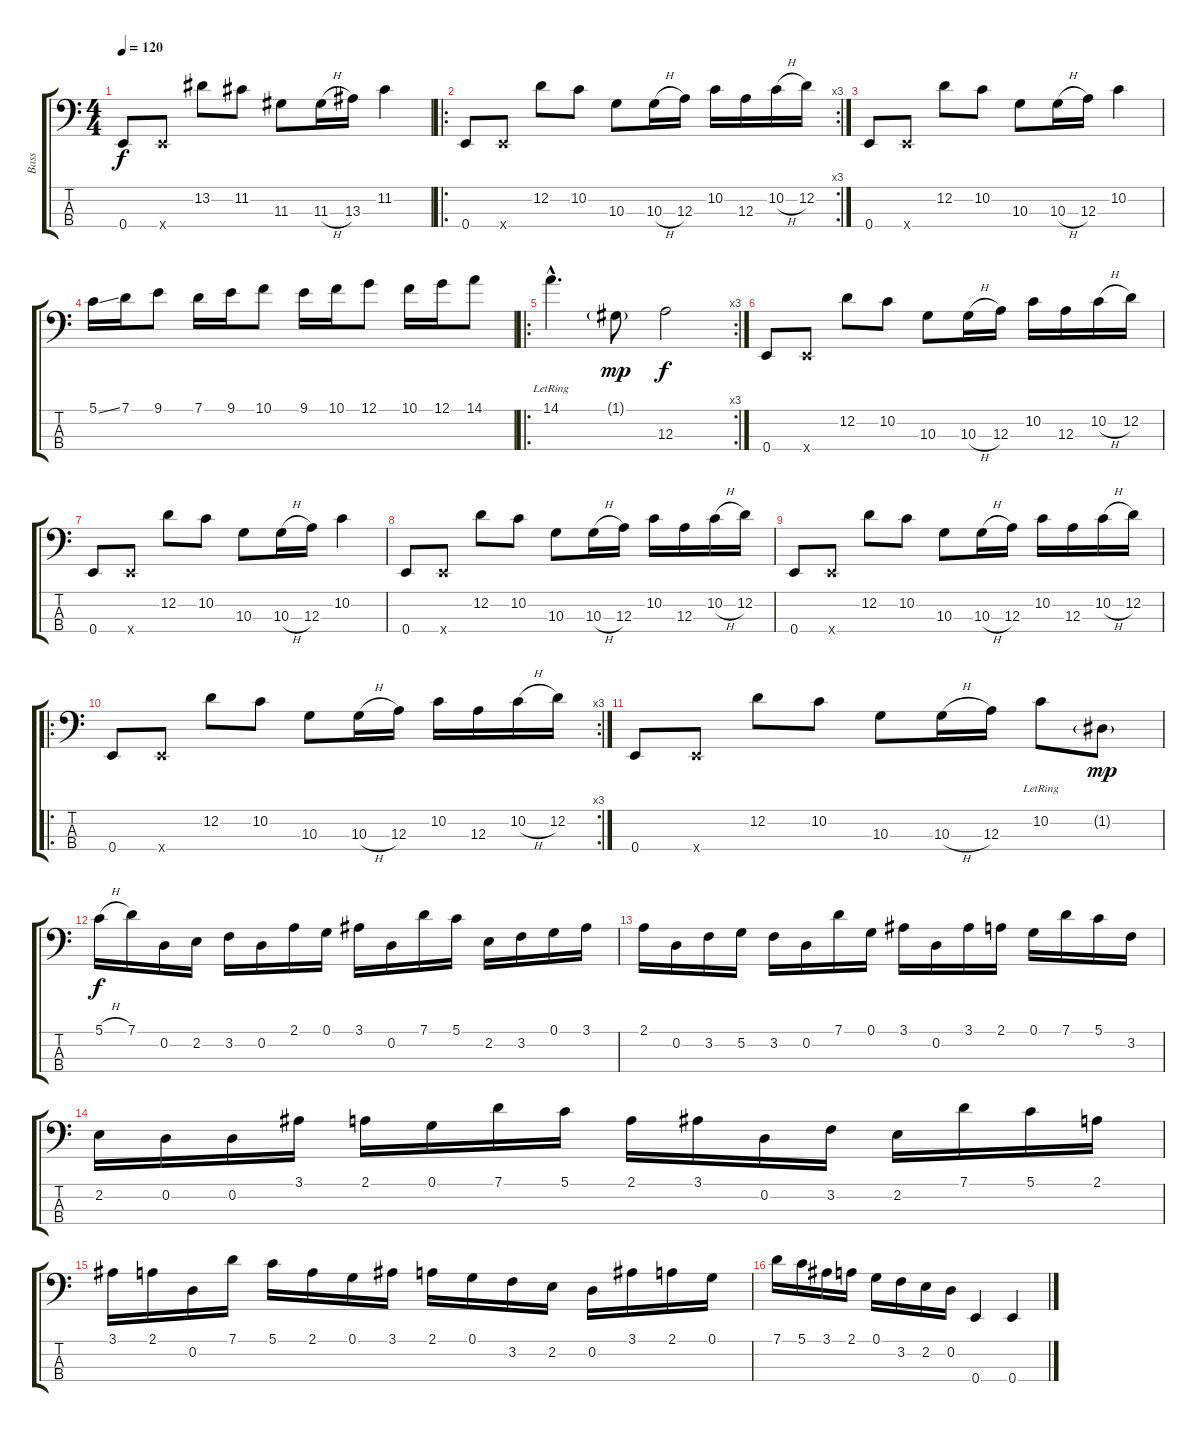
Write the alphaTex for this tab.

\track ("Bass" "Bass") {instrument slapbass1}
\staff {score tabs}
\tuning (G2 D2 A1 E1) {hide}
\ts (4 4)
\tempo 120
\clef f4
\ks c
0.4.8{dy f} 0.4{x}.8 13.2.8 11.2.8 11.3.8 11.3{h}.16 13.3.16 11.2.4 |
\ro
\rc 3
0.4.8 0.4{x}.8 12.2.8 10.2.8 10.3.8 10.3{h}.16 12.3.16 10.2.16 12.3.16 10.2{h}.16 12.2.16 |
0.4.8 0.4{x}.8 12.2.8 10.2.8 10.3.8 10.3{h}.16 12.3.16 10.2.4 |
5.1{ss}.16{instrument electricbassfinger} 7.1.16 9.1.8 7.1.16 9.1.16 10.1.8 9.1.16 10.1.16 12.1.8 10.1.16 12.1.16 14.1.8 |
\ro
\rc 3
14.1{hac lr}.4{d} 1.1{g}.8{dy mp} 12.3.2{dy f} |
0.4.8{instrument slapbass1} 0.4{x}.8 12.2.8 10.2.8 10.3.8 10.3{h}.16 12.3.16 10.2.16 12.3.16 10.2{h}.16 12.2.16 |
0.4.8 0.4{x}.8 12.2.8 10.2.8 10.3.8 10.3{h}.16 12.3.16 10.2.4 |
0.4.8 0.4{x}.8 12.2.8 10.2.8 10.3.8 10.3{h}.16 12.3.16 10.2.16 12.3.16 10.2{h}.16 12.2.16 |
0.4.8 0.4{x}.8 12.2.8 10.2.8 10.3.8 10.3{h}.16 12.3.16 10.2.16 12.3.16 10.2{h}.16 12.2.16 |
\ro
\rc 3
0.4.8 0.4{x}.8 12.2.8 10.2.8 10.3.8 10.3{h}.16 12.3.16 10.2.16 12.3.16 10.2{h}.16 12.2.16 |
0.4.8 0.4{x}.8 12.2.8 10.2.8 10.3.8 10.3{h}.16 12.3.16 10.2{lr}.8 1.2{g}.8{dy mp} |
5.1{h}.16{dy f instrument electricbassfinger} 7.1.16 0.2.16 2.2.16 3.2.16 0.2.16 2.1.16 0.1.16 3.1.16 0.2.16 7.1.16 5.1.16 2.2.16 3.2.16 0.1.16 3.1.16 |
2.1.16 0.2.16 3.2.16 5.2.16 3.2.16 0.2.16 7.1.16 0.1.16 3.1.16 0.2.16 3.1.16 2.1.16 0.1.16 7.1.16 5.1.16 3.2.16 |
2.2.16 0.2.16 0.2.16 3.1.16 2.1.16 0.1.16 7.1.16 5.1.16 2.1.16 3.1.16 0.2.16 3.2.16 2.2.16 7.1.16 5.1.16 2.1.16 |
3.1.16 2.1.16 0.2.16 7.1.16 5.1.16 2.1.16 0.1.16 3.1.16 2.1.16 0.1.16 3.2.16 2.2.16 0.2.16 3.1.16 2.1.16 0.1.16 |
7.1.16 5.1.16 3.1.16 2.1.16 0.1.16 3.2.16 2.2.16 0.2.16 0.4.4{instrument slapbass1} 0.4.4
